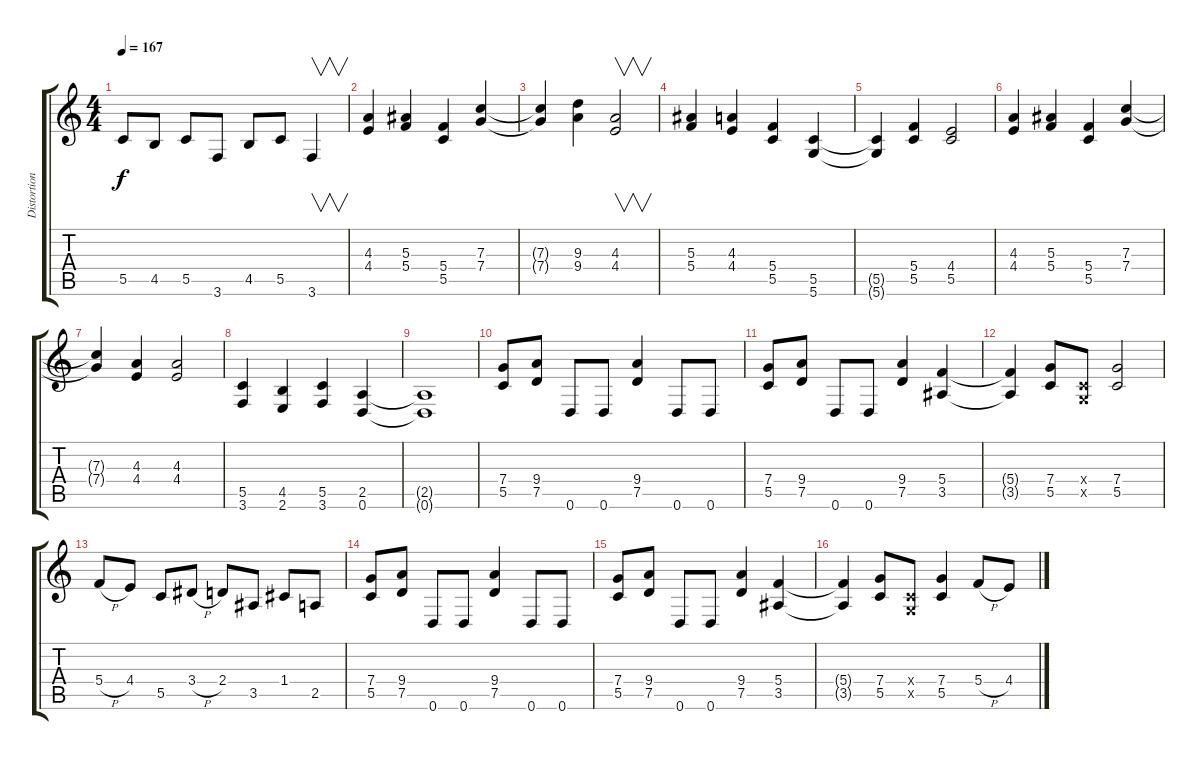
\track ("Distortion Guitar 2" "Distortion") {instrument distortionguitar}
\staff {score tabs}
\tuning (D4 A3 F3 C3 G2 D2) {hide}
\ts (4 4)
\tempo 167
\clef g2
\ks c
5.5{t}.8{dy f} 4.5.8{instrument guitarharmonics} 5.5.8 3.6.8{instrument distortionguitar} 4.5.8{instrument guitarharmonics} 5.5.8 3.6.4{v instrument distortionguitar} |
(4.3 4.4).4 (5.3 5.4).4 (5.4 5.5).4 (7.3 7.4).4 |
(7.3{t} 7.4{t}).4 (9.3 9.4).4 (4.3 4.4).2{v} |
(5.3 5.4).4 (4.3 4.4).4 (5.4 5.5).4 (5.5 5.6).4 |
(5.5{t} 5.6{t}).4 (5.4 5.5).4 (4.4 5.5).2 |
(4.3 4.4).4 (5.3 5.4).4 (5.4 5.5).4 (7.3 7.4).4 |
(7.3{t} 7.4{t}).4 (4.3 4.4).4 (4.3 4.4).2 |
(5.5 3.6).4 (4.5 2.6).4 (5.5 3.6).4 (2.5 0.6).4 |
(2.5{t} 0.6{t}).1 |
(7.4 5.5).8 (9.4 7.5).8 0.6.8 0.6.8 (9.4 7.5).4 0.6.8 0.6.8 |
(7.4 5.5).8 (9.4 7.5).8 0.6.8 0.6.8 (9.4 7.5).4 (5.4 3.5).4 |
(5.4{t} 3.5{t}).4 (7.4 5.5).8 (0.4{x} 0.5{x}).8 (7.4 5.5).2 |
5.4{h}.8{instrument guitarharmonics} 4.4.8 5.5.8{instrument distortionguitar} 3.4{h}.8{instrument guitarharmonics} 2.4.8 3.5.8{instrument distortionguitar} 1.4.8{instrument guitarharmonics} 2.5.8{instrument distortionguitar} |
(7.4 5.5).8 (9.4 7.5).8 0.6.8 0.6.8 (9.4 7.5).4 0.6.8 0.6.8 |
(7.4 5.5).8 (9.4 7.5).8 0.6.8 0.6.8 (9.4 7.5).4 (5.4 3.5).4 |
(5.4{t} 3.5{t}).4 (7.4 5.5).8 (0.4{x} 0.5{x}).8 (7.4 5.5).4 5.4{h}.8{instrument guitarharmonics} 4.4.8
